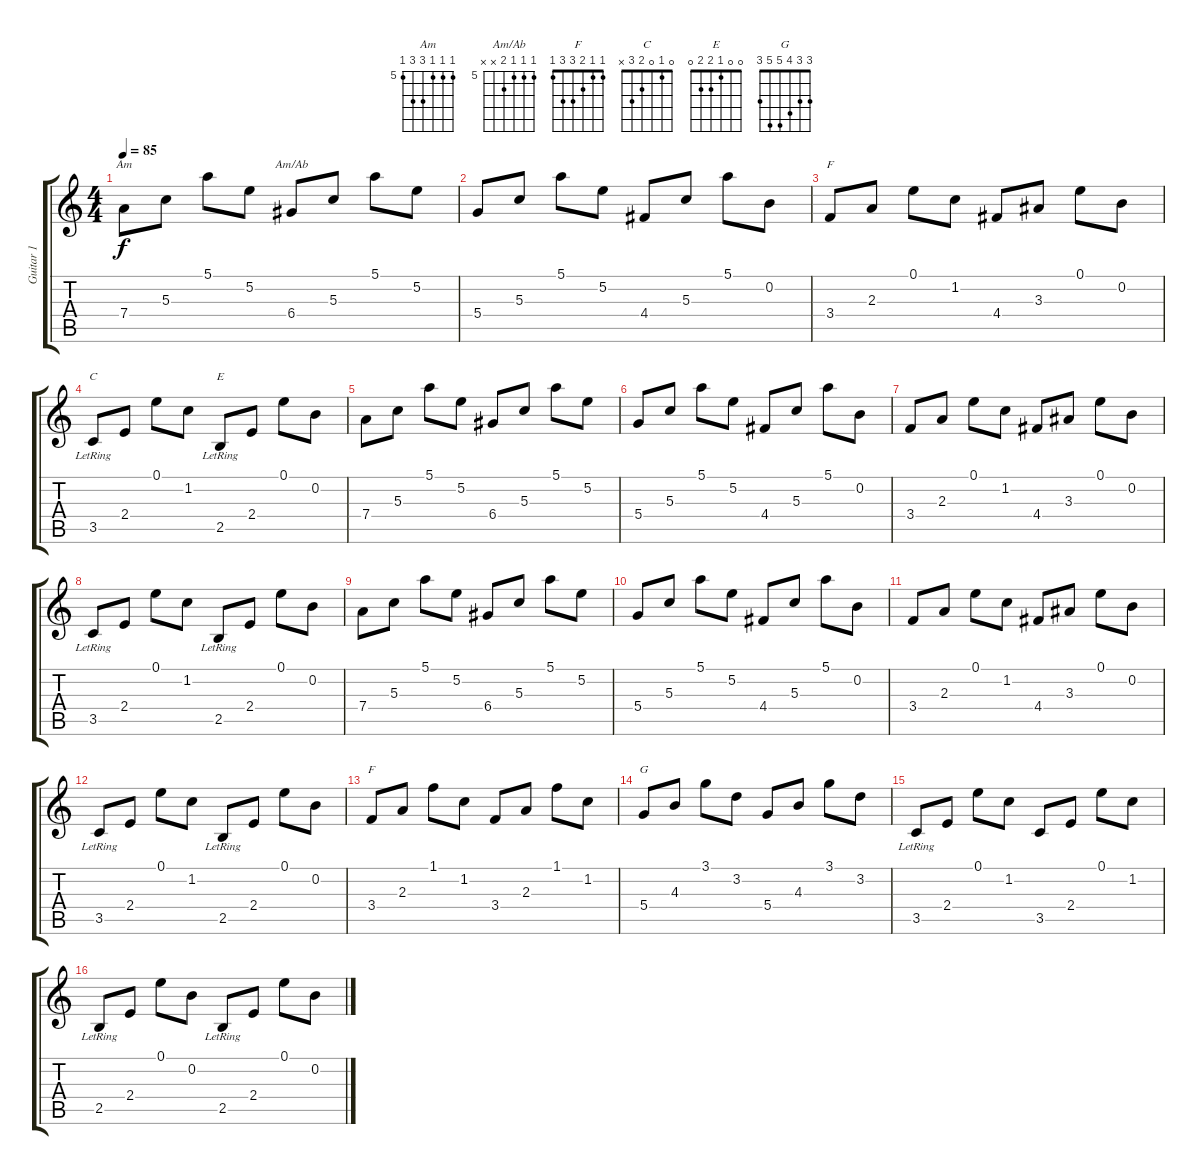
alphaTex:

\track ("Guitar 1" "Guitar 1") {instrument electricguitarclean}
\staff {score tabs}
\tuning (E4 B3 G3 D3 A2 E2) {hide}
\chord ("Am" 5 5 5 7 7 5) {firstfret 5}
\chord ("Am/Ab" 5 5 5 6 x x) {firstfret 5}
\chord ("F" x 1 2 3 0 x)
\chord ("C" 0 1 0 2 3 x)
\chord ("E" 0 0 1 2 2 0)
\chord ("F" 1 1 2 3 3 1)
\chord ("G" 3 3 4 5 5 3)
\ts (4 4)
\tempo 85
\clef g2
\ks c
7.4.8{ch "Am" dy f instrument electricguitarclean} 5.3.8 5.1.8 5.2.8 6.4.8{ch "Am/Ab"} 5.3.8 5.1.8 5.2.8 |
5.4.8 5.3.8 5.1.8 5.2.8 4.4.8 5.3.8 5.1.8 0.2.8 |
3.4.8{ch "F"} 2.3.8 0.1.8 1.2.8 4.4.8 3.3.8 0.1.8 0.2.8 |
3.5{lr}.8{ch "C"} 2.4.8 0.1.8 1.2.8 2.5{lr}.8{ch "E"} 2.4.8 0.1.8 0.2.8 |
7.4.8 5.3.8 5.1.8 5.2.8 6.4.8 5.3.8 5.1.8 5.2.8 |
5.4.8 5.3.8 5.1.8 5.2.8 4.4.8 5.3.8 5.1.8 0.2.8 |
3.4.8 2.3.8 0.1.8 1.2.8 4.4.8 3.3.8 0.1.8 0.2.8 |
3.5{lr}.8 2.4.8 0.1.8 1.2.8 2.5{lr}.8 2.4.8 0.1.8 0.2.8 |
7.4.8 5.3.8 5.1.8 5.2.8 6.4.8 5.3.8 5.1.8 5.2.8 |
5.4.8 5.3.8 5.1.8 5.2.8 4.4.8 5.3.8 5.1.8 0.2.8 |
3.4.8 2.3.8 0.1.8 1.2.8 4.4.8 3.3.8 0.1.8 0.2.8 |
3.5{lr}.8 2.4.8 0.1.8 1.2.8 2.5{lr}.8 2.4.8 0.1.8 0.2.8 |
3.4.8{ch "F"} 2.3.8 1.1.8 1.2.8 3.4.8 2.3.8 1.1.8 1.2.8 |
5.4.8{ch "G"} 4.3.8 3.1.8 3.2.8 5.4.8 4.3.8 3.1.8 3.2.8 |
3.5{lr}.8 2.4.8 0.1.8 1.2.8 3.5.8 2.4.8 0.1.8 1.2.8 |
2.5{lr}.8 2.4.8 0.1.8 0.2.8 2.5{lr}.8 2.4.8 0.1.8 0.2.8
